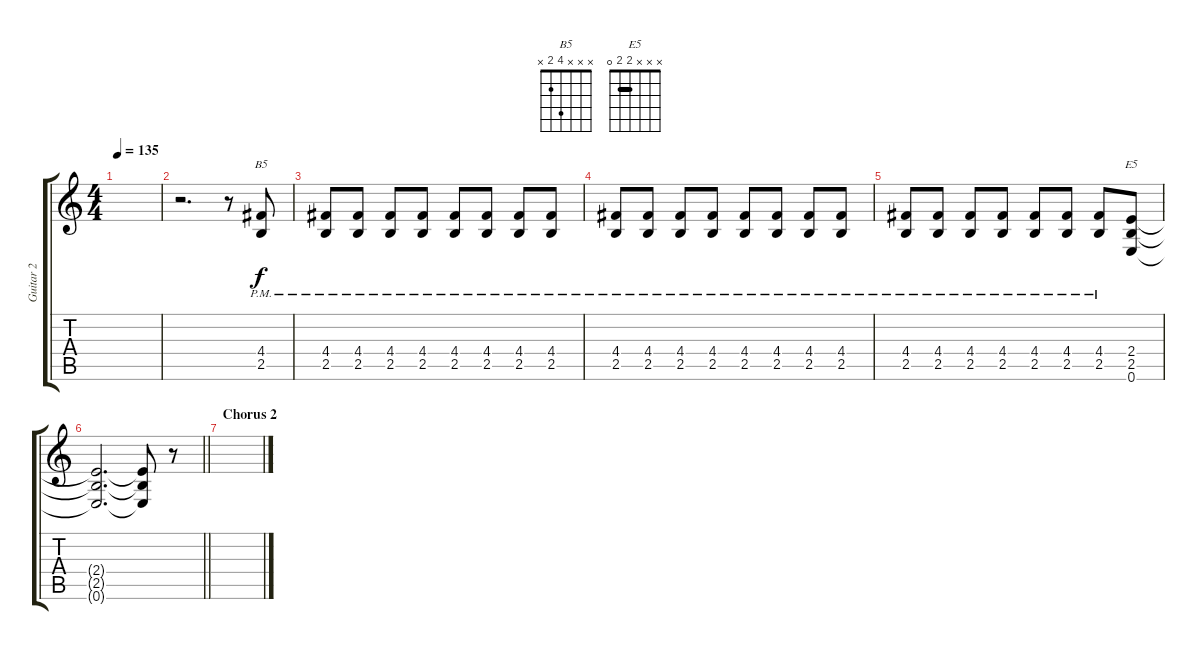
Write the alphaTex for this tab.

\track ("Guitar 2" "Guitar 2") {instrument distortionguitar}
\staff {score tabs}
\tuning (E4 B3 G3 D3 A2 E2) {hide}
\chord ("B5" x x x 4 2 x)
\chord ("E5" x x x 2 2 0) {barre 2}
\ts (4 4)
\tempo 135
\clef g2
\ks c
|
r.2{d} r.8 (4.4{pm} 2.5{pm}).8{ch "B5"} |
(4.4{pm} 2.5{pm}).8 (4.4{pm} 2.5).8 (4.4{pm} 2.5{pm}).8 (4.4{pm} 2.5{pm}).8 (4.4{pm} 2.5{pm}).8 (4.4{pm} 2.5{pm}).8 (4.4{pm} 2.5{pm}).8 (4.4{pm} 2.5{pm}).8 |
(4.4{pm} 2.5{pm}).8 (4.4{pm} 2.5).8 (4.4{pm} 2.5{pm}).8 (4.4{pm} 2.5{pm}).8 (4.4{pm} 2.5{pm}).8 (4.4{pm} 2.5{pm}).8 (4.4{pm} 2.5{pm}).8 (4.4{pm} 2.5{pm}).8 |
(4.4{pm} 2.5{pm}).8 (4.4{pm} 2.5).8 (4.4{pm} 2.5{pm}).8 (4.4{pm} 2.5{pm}).8 (4.4{pm} 2.5{pm}).8 (4.4{pm} 2.5{pm}).8 (4.4{pm} 2.5{pm}).8 (2.4 2.5 0.6).8{ch "E5"} |
\barLineRight lightlight
(2.4{t} 2.5{t} 0.6{t}).2{d} (2.4{t} 2.5{t} 0.6{t}).8 r.8 |
\section ("" "Chorus 2")
